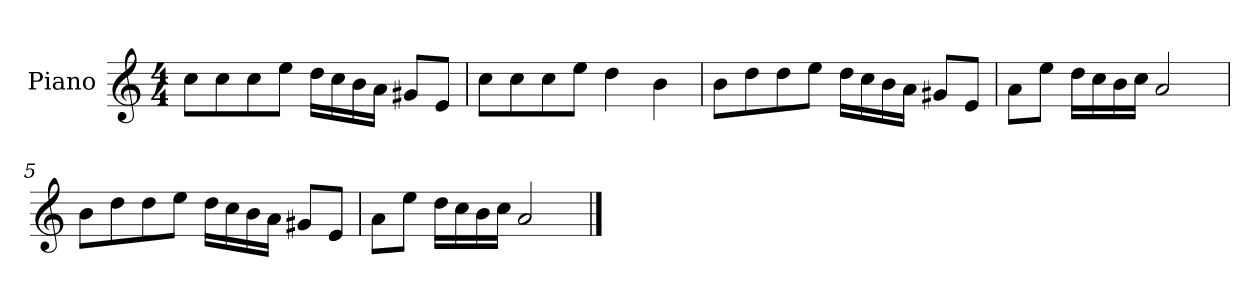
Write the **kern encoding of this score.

**kern
*part1
*staff1
*I"Piano
*I'P-no
*clefG2
*k[]
*M4/4
*MM90
=1
8cc\L
8cc\
8cc\
8ee\J
16dd\LL
16cc\
16b\
16a\JJ
8g#X/L
8e/J
=2
8cc\L
8cc\
8cc\
8ee\J
4dd\
4b\
=3
8b\L
8dd\
8dd\
8ee\J
16dd\LL
16cc\
16b\
16a\JJ
8g#X/L
8e/J
=4
8a\L
8ee\J
16dd\LL
16cc\
16b\
16cc\JJ
2a/
!!LO:LB:g=z
=5
8b\L
8dd\
8dd\
8ee\J
16dd\LL
16cc\
16b\
16a\JJ
8g#X/L
8e/J
=6
8a\L
8ee\J
16dd\LL
16cc\
16b\
16cc\JJ
2a/
==
*-
